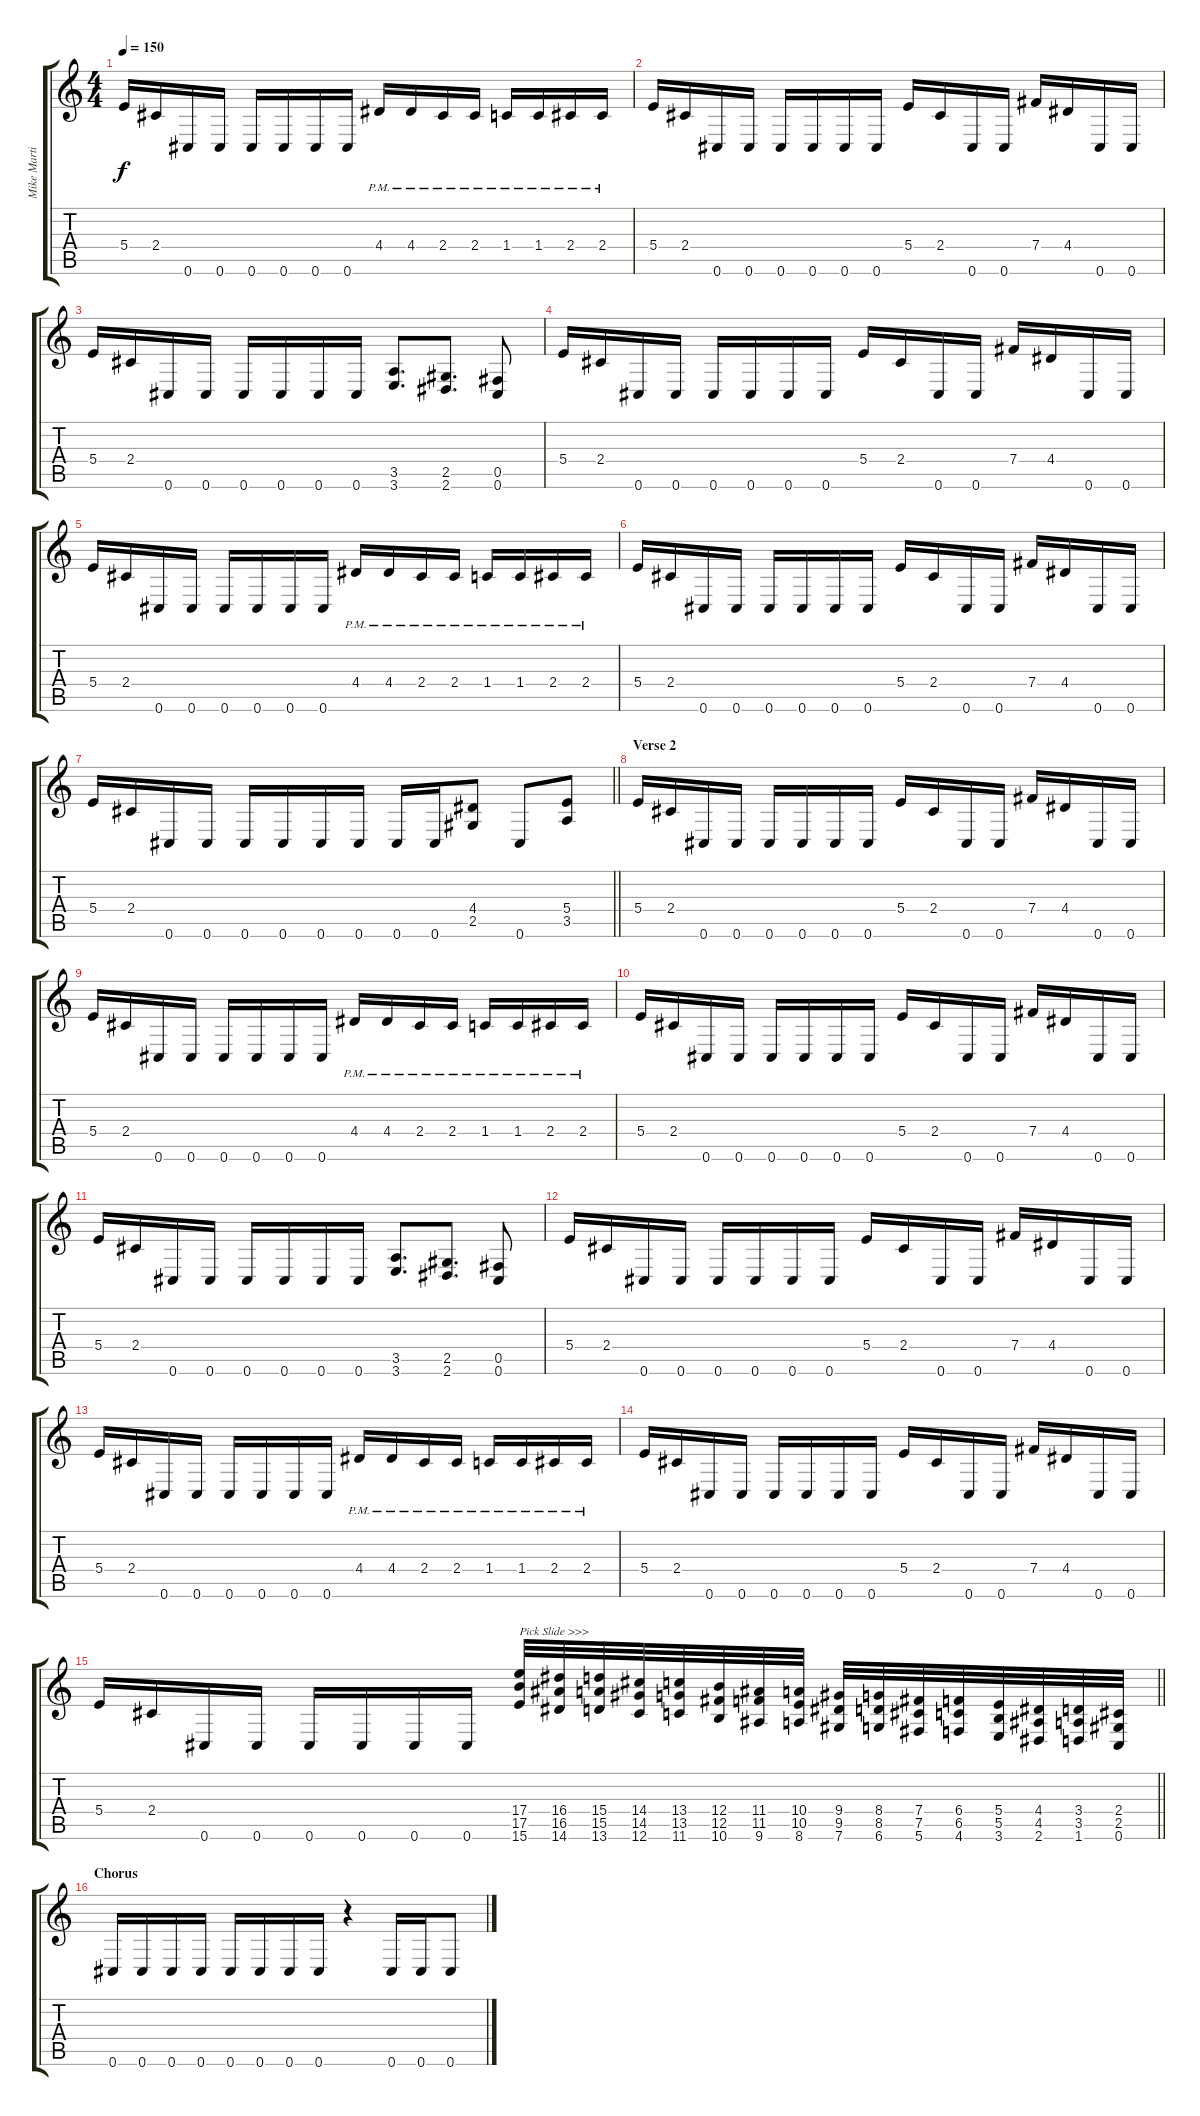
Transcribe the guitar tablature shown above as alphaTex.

\track ("Mike Martin" "Mike Marti") {instrument overdrivenguitar}
\staff {score tabs}
\tuning (Db4 Ab3 E3 B2 Gb2 Db2) {hide}
\ts (4 4)
\tempo 150
\clef g2
\ks c
5.4.16{dy f} 2.4.16 0.6.16 0.6.16 0.6.16 0.6.16 0.6.16 0.6.16 4.4{pm}.16 4.4{pm}.16 2.4{pm}.16 2.4{pm}.16 1.4{pm}.16 1.4{pm}.16 2.4{pm}.16 2.4{pm}.16 |
5.4.16 2.4.16 0.6.16 0.6.16 0.6.16 0.6.16 0.6.16 0.6.16 5.4.16 2.4.16 0.6.16 0.6.16 7.4.16 4.4.16 0.6.16 0.6.16 |
5.4.16 2.4.16 0.6.16 0.6.16 0.6.16 0.6.16 0.6.16 0.6.16 (3.5 3.6).8{d} (2.5 2.6).8{d} (0.5 0.6).8 |
5.4.16 2.4.16 0.6.16 0.6.16 0.6.16 0.6.16 0.6.16 0.6.16 5.4.16 2.4.16 0.6.16 0.6.16 7.4.16 4.4.16 0.6.16 0.6.16 |
5.4.16 2.4.16 0.6.16 0.6.16 0.6.16 0.6.16 0.6.16 0.6.16 4.4{pm}.16 4.4{pm}.16 2.4{pm}.16 2.4{pm}.16 1.4{pm}.16 1.4{pm}.16 2.4{pm}.16 2.4{pm}.16 |
5.4.16 2.4.16 0.6.16 0.6.16 0.6.16 0.6.16 0.6.16 0.6.16 5.4.16 2.4.16 0.6.16 0.6.16 7.4.16 4.4.16 0.6.16 0.6.16 |
\barLineRight lightlight
5.4.16 2.4.16 0.6.16 0.6.16 0.6.16 0.6.16 0.6.16 0.6.16 0.6.16 0.6.16 (4.4 2.5).8 0.6.8 (5.4 3.5).8 |
\section ("" "Verse 2")
5.4.16 2.4.16 0.6.16 0.6.16 0.6.16 0.6.16 0.6.16 0.6.16 5.4.16 2.4.16 0.6.16 0.6.16 7.4.16 4.4.16 0.6.16 0.6.16 |
5.4.16 2.4.16 0.6.16 0.6.16 0.6.16 0.6.16 0.6.16 0.6.16 4.4{pm}.16 4.4{pm}.16 2.4{pm}.16 2.4{pm}.16 1.4{pm}.16 1.4{pm}.16 2.4{pm}.16 2.4{pm}.16 |
5.4.16 2.4.16 0.6.16 0.6.16 0.6.16 0.6.16 0.6.16 0.6.16 5.4.16 2.4.16 0.6.16 0.6.16 7.4.16 4.4.16 0.6.16 0.6.16 |
5.4.16 2.4.16 0.6.16 0.6.16 0.6.16 0.6.16 0.6.16 0.6.16 (3.5 3.6).8{d} (2.5 2.6).8{d} (0.5 0.6).8 |
5.4.16 2.4.16 0.6.16 0.6.16 0.6.16 0.6.16 0.6.16 0.6.16 5.4.16 2.4.16 0.6.16 0.6.16 7.4.16 4.4.16 0.6.16 0.6.16 |
5.4.16 2.4.16 0.6.16 0.6.16 0.6.16 0.6.16 0.6.16 0.6.16 4.4{pm}.16 4.4{pm}.16 2.4{pm}.16 2.4{pm}.16 1.4{pm}.16 1.4{pm}.16 2.4{pm}.16 2.4{pm}.16 |
5.4.16 2.4.16 0.6.16 0.6.16 0.6.16 0.6.16 0.6.16 0.6.16 5.4.16 2.4.16 0.6.16 0.6.16 7.4.16 4.4.16 0.6.16 0.6.16 |
\barLineRight lightlight
5.4.16 2.4.16 0.6.16 0.6.16 0.6.16 0.6.16 0.6.16 0.6.16 (17.4 17.5 15.6).32{txt "Pick Slide >>>" instrument guitarfretnoise} (16.4 16.5 14.6).32 (15.4 15.5 13.6).32 (14.4 14.5 12.6).32 (13.4 13.5 11.6).32 (12.4 12.5 10.6).32 (11.4 11.5 9.6).32 (10.4 10.5 8.6).32 (9.4 9.5 7.6).32 (8.4 8.5 6.6).32 (7.4 7.5 5.6).32 (6.4 6.5 4.6).32 (5.4 5.5 3.6).32 (4.4 4.5 2.6).32 (3.4 3.5 1.6).32 (2.4 2.5 0.6).32 |
\section ("" "Chorus")
0.6.16{instrument overdrivenguitar} 0.6.16 0.6.16 0.6.16 0.6.16 0.6.16 0.6.16 0.6.16 r.4 0.6.16 0.6.16 0.6.8
